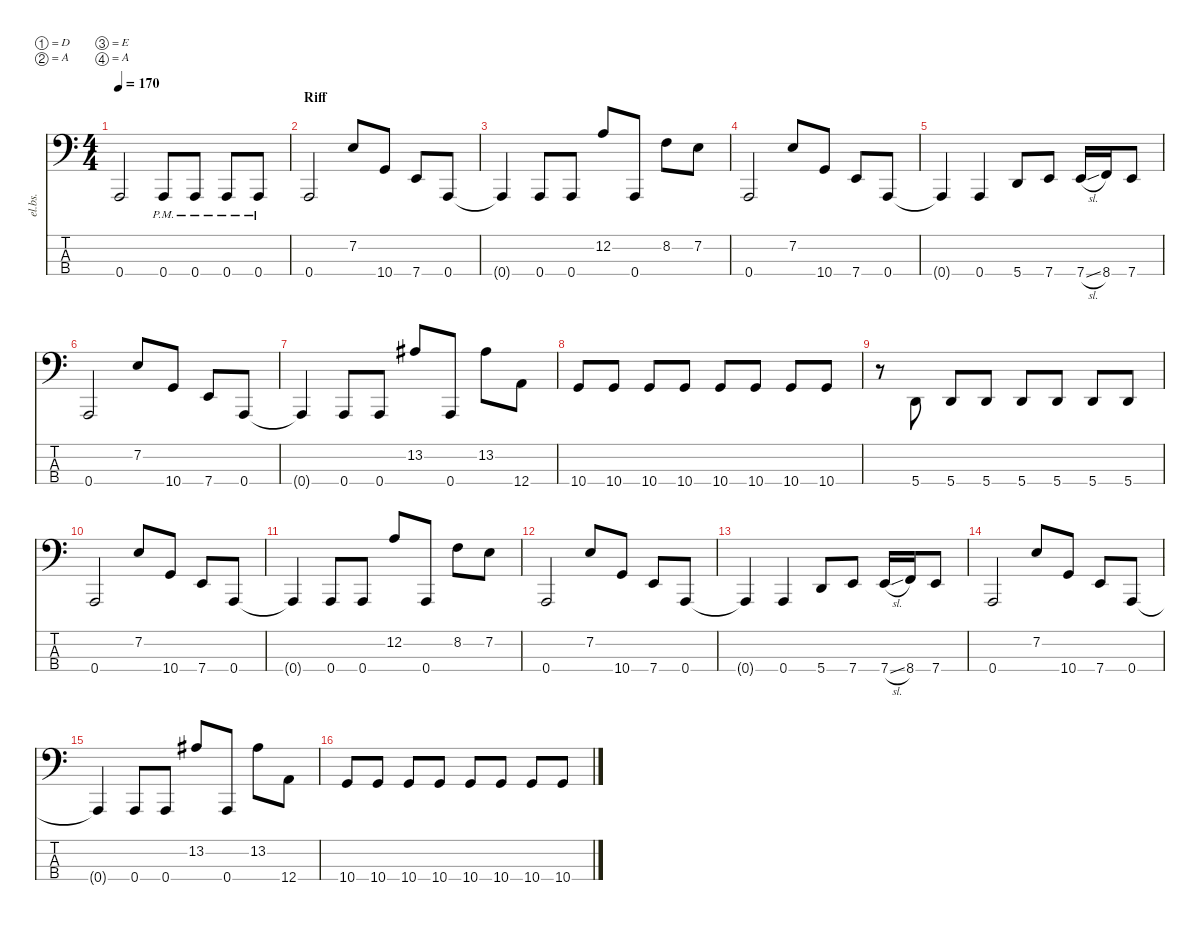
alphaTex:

\defaultSystemsLayout 4
\hideDynamics
\bracketExtendMode nobrackets
\track ("Electric Bass - Michal" "el.bs.") {instrument electricbassfinger}
\staff {score tabs}
\tuning (D2 A1 E1 A0)
\ts (4 4)
\tempo 170
\clef f4
\ks c
0.4.2{dy mf beam Up} 0.4{pm}.8{beam Up} 0.4{pm}.8{beam Up} 0.4{pm}.8{beam Up} 0.4{pm}.8{beam Up} |
\section ("" "Riff")
0.4.2{beam Up} 7.2.8{beam Up} 10.4.8{beam Up} 7.4.8{beam Up} 0.4.8{beam Up} |
0.4{t}.4{beam Up} 0.4.8{beam Up} 0.4.8{beam Up} 12.2.8{beam Up} 0.4.8{beam Up} 8.2.8{beam Down} 7.2.8{beam Down} |
0.4.2{beam Up} 7.2.8{beam Up} 10.4.8{beam Up} 7.4.8{beam Up} 0.4.8{beam Up} |
0.4{t}.4{beam Up} 0.4.4{beam Up} 5.4.8{beam Up} 7.4.8{beam Up} 7.4{sl}.16{beam Up} 8.4.16{beam Up} 7.4.8{beam Up} |
0.4.2{beam Up} 7.2.8{beam Up} 10.4.8{beam Up} 7.4.8{beam Up} 0.4.8{beam Up} |
0.4{t}.4{beam Up} 0.4.8{beam Up} 0.4.8{beam Up} 13.2{acc #}.8{beam Up} 0.4.8{beam Up} 13.2{acc #}.8{beam Down} 12.4.8{beam Down} |
10.4.8{beam Up} 10.4.8{beam Up} 10.4.8{beam Up} 10.4.8{beam Up} 10.4.8{beam Up} 10.4.8{beam Up} 10.4.8{beam Up} 10.4.8{beam Up} |
r.8{beam Down} 5.4.8{beam Up} 5.4.8{beam Up} 5.4.8{beam Up} 5.4.8{beam Up} 5.4.8{beam Up} 5.4.8{beam Up} 5.4.8{beam Up} |
0.4.2{beam Up} 7.2.8{beam Up} 10.4.8{beam Up} 7.4.8{beam Up} 0.4.8{beam Up} |
0.4{t}.4{beam Up} 0.4.8{beam Up} 0.4.8{beam Up} 12.2.8{beam Up} 0.4.8{beam Up} 8.2.8{beam Down} 7.2.8{beam Down} |
0.4.2{beam Up} 7.2.8{beam Up} 10.4.8{beam Up} 7.4.8{beam Up} 0.4.8{beam Up} |
0.4{t}.4{beam Up} 0.4.4{beam Up} 5.4.8{beam Up} 7.4.8{beam Up} 7.4{sl}.16{beam Up} 8.4.16{beam Up} 7.4.8{beam Up} |
0.4.2{beam Up} 7.2.8{beam Up} 10.4.8{beam Up} 7.4.8{beam Up} 0.4.8{beam Up} |
0.4{t}.4{beam Up} 0.4.8{beam Up} 0.4.8{beam Up} 13.2{acc #}.8{beam Up} 0.4.8{beam Up} 13.2{acc #}.8{beam Down} 12.4.8{beam Down} |
10.4.8{beam Up} 10.4.8{beam Up} 10.4.8{beam Up} 10.4.8{beam Up} 10.4.8{beam Up} 10.4.8{beam Up} 10.4.8{beam Up} 10.4.8{beam Up}
